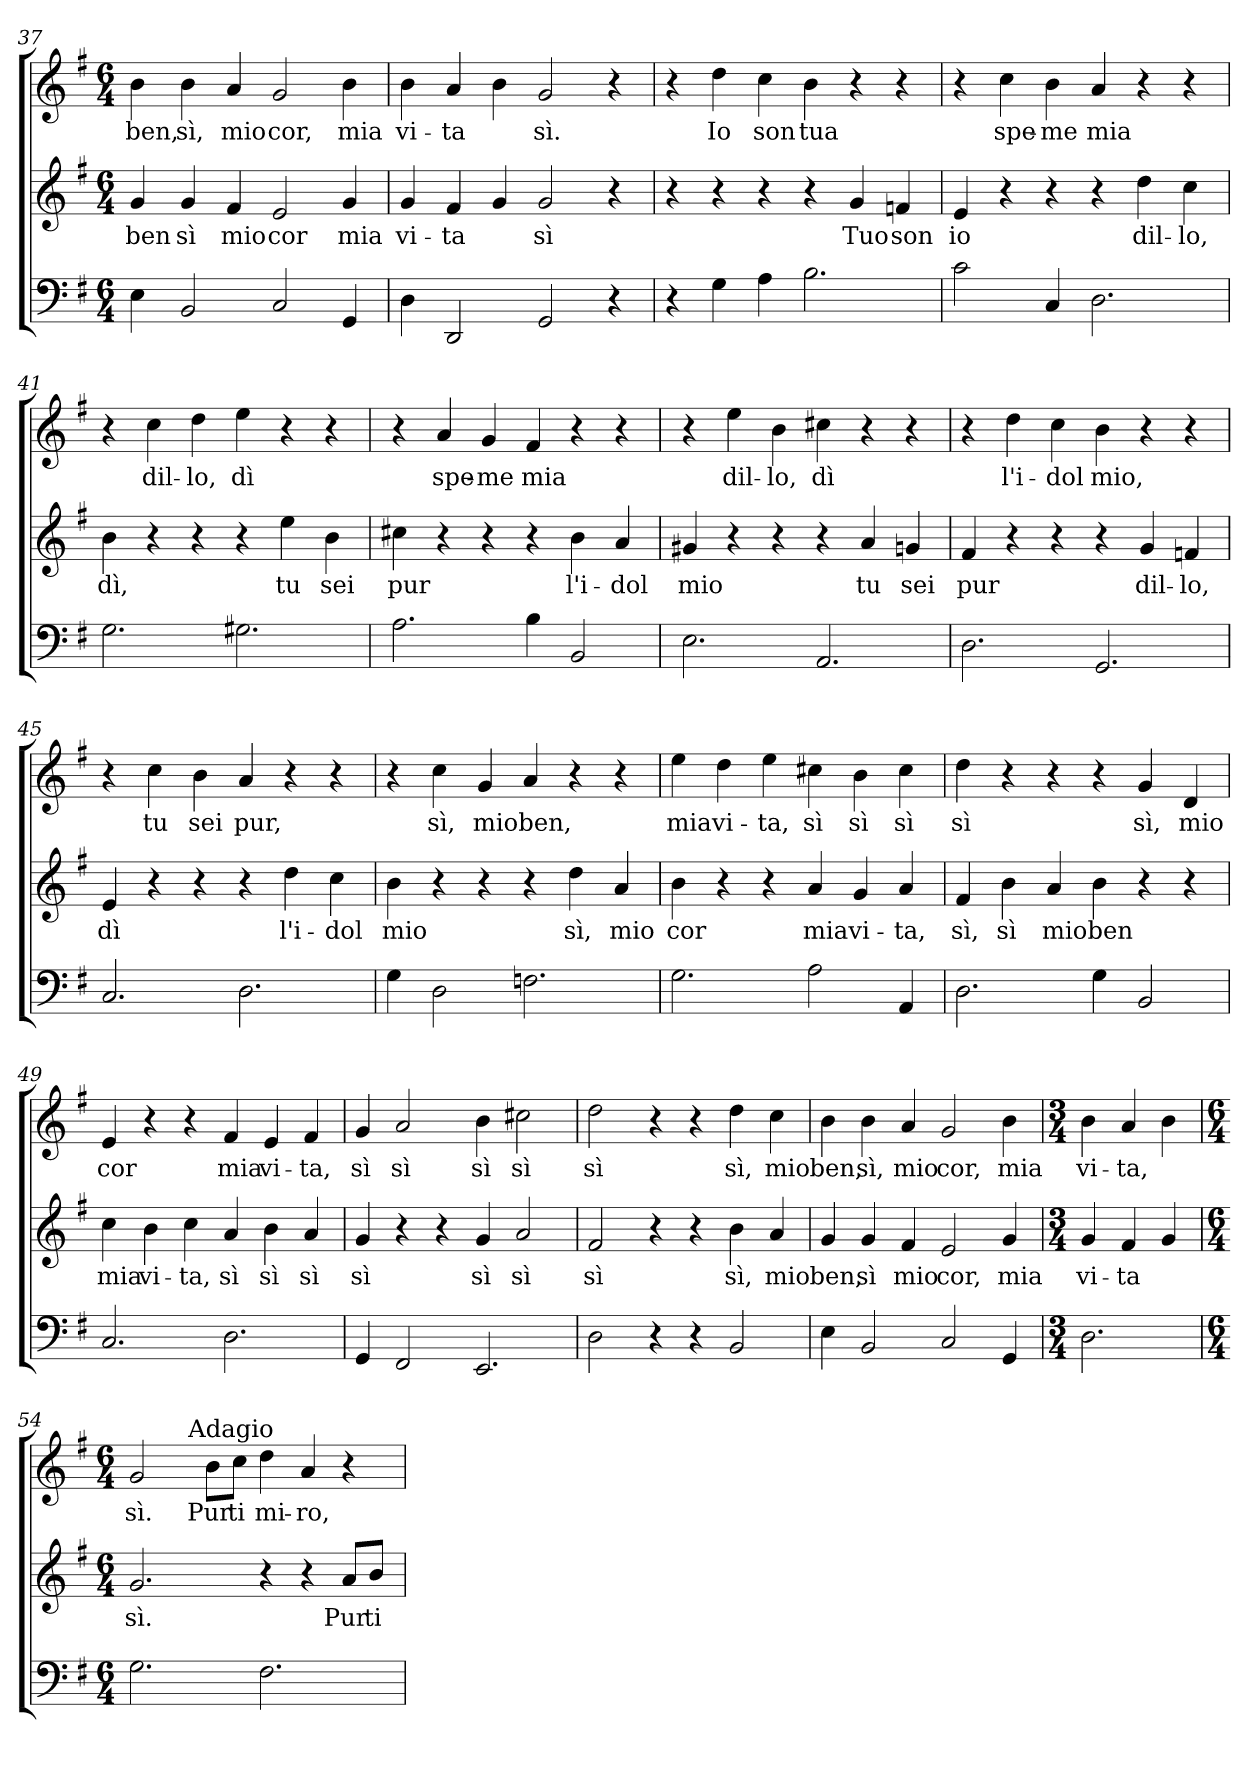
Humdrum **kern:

**kern	**kern	**text	**kern	**text
*part3	*part2	*part2	*part1	*part1
*staff3	*staff2	*staff2	*staff1	*staff1
*clefF4	*clefG2	*	*clefG2	*
*k[f#]	*k[f#]	*	*k[f#]	*
*G:	*G:	*	*G:	*
*M6/4	*M6/4	*	*M6/4	*
=37	=37	=37	=37	=37
4E\	4g/	ben	4b\	ben,
2BB/	4g/	sì	4b\	sì,
.	4f#/	mio	4a/	mio
2C/	2e/	cor	2g/	cor,
4GG/	4g/	mia	4b\	mia
!!LO:PB:g=z
=38	=38	=38	=38	=38
4D\	4g/	vi-	4b\	vi-
2DD/	4f#/	-ta	4a/	-ta
.	4g/	.	4b\	.
2GG/	2g/	sì	2g/	sì.
4r	4r	.	4r	.
=39	=39	=39	=39	=39
4r	4r	.	4r	.
4G\	4r	.	4dd\	Io
4A\	4r	.	4cc\	son
2.B\	4r	.	4b\	tua
.	4g/	Tuo	4r	.
.	4fn/	son	4r	.
=40	=40	=40	=40	=40
2c\	4e/	io	4r	.
.	4r	.	4cc\	spe-
4C/	4r	.	4b\	-me
2.D\	4r	.	4a/	mia
.	4dd\	dil-	4r	.
.	4cc\	-lo,	4r	.
=41	=41	=41	=41	=41
2.G\	4b\	dì,	4r	.
.	4r	.	4cc\	dil-
.	4r	.	4dd\	-lo,
2.G#X\	4r	.	4ee\	dì
.	4ee\	tu	4r	.
.	4b\	sei	4r	.
!!LO:LB:g=z
=42	=42	=42	=42	=42
2.A\	4cc#X\	pur	4r	.
.	4r	.	4a/	spe-
.	4r	.	4g/	-me
4B\	4r	.	4f#/	mia
2BB/	4b\	l'i-	4r	.
.	4a/	-dol	4r	.
=43	=43	=43	=43	=43
2.E\	4g#X/	mio	4r	.
.	4r	.	4ee\	dil-
.	4r	.	4b\	-lo,
2.AA/	4r	.	4cc#X\	dì
.	4a/	tu	4r	.
.	4gn/	sei	4r	.
=44	=44	=44	=44	=44
2.D\	4f#/	pur	4r	.
.	4r	.	4dd\	l'i-
.	4r	.	4cc\	-dol
2.GG/	4r	.	4b\	mio,
.	4g/	dil-	4r	.
.	4fn/	-lo,	4r	.
=45	=45	=45	=45	=45
2.C/	4e/	dì	4r	.
.	4r	.	4cc\	tu
.	4r	.	4b\	sei
2.D\	4r	.	4a/	pur,
.	4dd\	l'i-	4r	.
.	4cc\	-dol	4r	.
!!LO:LB:g=z
=46	=46	=46	=46	=46
4G\	4b\	mio	4r	.
2D\	4r	.	4cc\	sì,
.	4r	.	4g/	mio
2.Fn\	4r	.	4a/	ben,
.	4dd\	sì,	4r	.
.	4a/	mio	4r	.
=47	=47	=47	=47	=47
2.G\	4b\	cor	4ee\	mia
.	4r	.	4dd\	vi-
.	4r	.	4ee\	-ta,
2A\	4a/	mia	4cc#X\	sì
.	4g/	vi-	4b\	sì
4AA/	4a/	-ta,	4cc#\	sì
=48	=48	=48	=48	=48
2.D\	4f#/	sì,	4dd\	sì
.	4b\	sì	4r	.
.	4a/	mio	4r	.
4G\	4b\	ben	4r	.
2BB/	4r	.	4g/	sì,
.	4r	.	4d/	mio
=49	=49	=49	=49	=49
2.C/	4cc\	mia	4e/	cor
.	4b\	vi-	4r	.
.	4cc\	-ta,	4r	.
2.D\	4a/	sì	4f#/	mia
.	4b\	sì	4e/	vi-
.	4a/	sì	4f#/	-ta,
!!LO:LB:g=z
=50	=50	=50	=50	=50
4GG/	4g/	sì	4g/	sì
2FF#/	4r	.	2a/	sì
.	4r	.	.	.
2.EE/	4g/	sì	4b\	sì
.	2a/	sì	2cc#X\	sì
=51	=51	=51	=51	=51
2D\	2f#/	sì	2dd\	sì
4r	4r	.	4r	.
4r	4r	.	4r	.
2BB/	4b\	sì,	4dd\	sì,
.	4a/	mio	4cc\	mio
=52	=52	=52	=52	=52
4E\	4g/	ben,	4b\	ben,
2BB/	4g/	sì	4b\	sì,
.	4f#/	mio	4a/	mio
2C/	2e/	cor,	2g/	cor,
4GG/	4g/	mia	4b\	mia
=53	=53	=53	=53	=53
*M3/4	*M3/4	*	*M3/4	*
2.D\	4g/	vi-	4b\	vi-
.	4f#/	-ta	4a/	-ta,
.	4g/	.	4b\	.
=54	=54	=54	=54	=54
*M6/4	*M6/4	*	*M6/4	*
*	*	*	*^	*
2.G\	2.g/	sì.	2g/	4..ryy	sì.
!	!	!	!	!LO:TX:a:t=Adagio	!
.	.	.	.	1ryy	.
.	.	.	8b\L	.	Pur
.	.	.	8cc\J	.	ti
2.F#\	4r	.	4dd\	.	mi-
.	4r	.	4a/	.	-ro,
.	8a/L	Pur	4r	.	.
.	8b/J	ti	.	.	.
.	.	.	.	16ryy	.
*	*	*	*v	*v	*
=	=	=	=	=
*-	*-	*-	*-	*-
